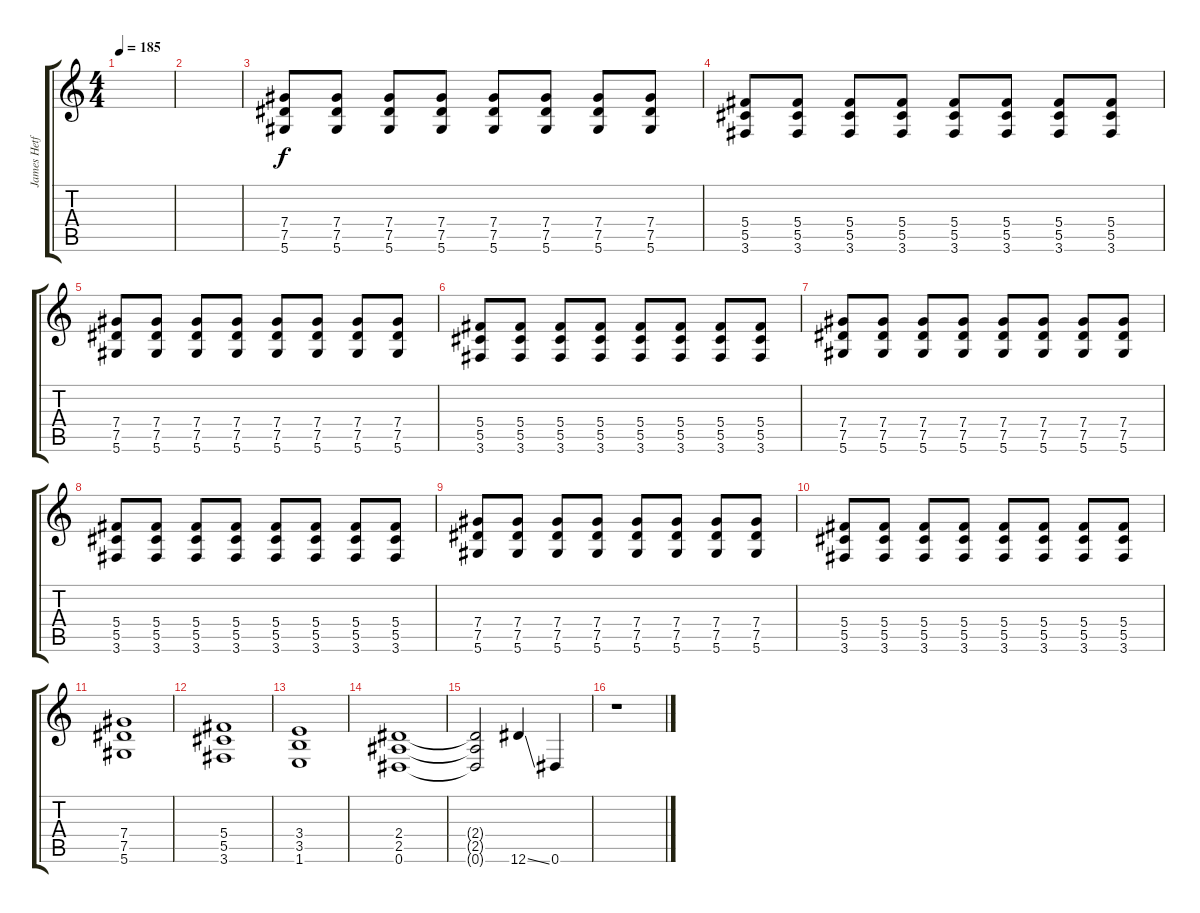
\track ("James Hetfield" "James Hetf") {instrument distortionguitar}
\staff {score tabs}
\tuning (Eb4 Bb3 Gb3 Db3 Ab2 Eb2) {hide}
\ts (4 4)
\tempo 185
\clef g2
\ks c
|
|
(7.4 7.5 5.6).8 (7.4 7.5 5.6).8 (7.4 7.5 5.6).8 (7.4 7.5 5.6).8 (7.4 7.5 5.6).8 (7.4 7.5 5.6).8 (7.4 7.5 5.6).8 (7.4 7.5 5.6).8 |
(5.4 5.5 3.6).8 (5.4 5.5 3.6).8 (5.4 5.5 3.6).8 (5.4 5.5 3.6).8 (5.4 5.5 3.6).8 (5.4 5.5 3.6).8 (5.4 5.5 3.6).8 (5.4 5.5 3.6).8 |
(7.4 7.5 5.6).8 (7.4 7.5 5.6).8 (7.4 7.5 5.6).8 (7.4 7.5 5.6).8 (7.4 7.5 5.6).8 (7.4 7.5 5.6).8 (7.4 7.5 5.6).8 (7.4 7.5 5.6).8 |
(5.4 5.5 3.6).8 (5.4 5.5 3.6).8 (5.4 5.5 3.6).8 (5.4 5.5 3.6).8 (5.4 5.5 3.6).8 (5.4 5.5 3.6).8 (5.4 5.5 3.6).8 (5.4 5.5 3.6).8 |
(7.4 7.5 5.6).8 (7.4 7.5 5.6).8 (7.4 7.5 5.6).8 (7.4 7.5 5.6).8 (7.4 7.5 5.6).8 (7.4 7.5 5.6).8 (7.4 7.5 5.6).8 (7.4 7.5 5.6).8 |
(5.4 5.5 3.6).8 (5.4 5.5 3.6).8 (5.4 5.5 3.6).8 (5.4 5.5 3.6).8 (5.4 5.5 3.6).8 (5.4 5.5 3.6).8 (5.4 5.5 3.6).8 (5.4 5.5 3.6).8 |
(7.4 7.5 5.6).8 (7.4 7.5 5.6).8 (7.4 7.5 5.6).8 (7.4 7.5 5.6).8 (7.4 7.5 5.6).8 (7.4 7.5 5.6).8 (7.4 7.5 5.6).8 (7.4 7.5 5.6).8 |
(5.4 5.5 3.6).8 (5.4 5.5 3.6).8 (5.4 5.5 3.6).8 (5.4 5.5 3.6).8 (5.4 5.5 3.6).8 (5.4 5.5 3.6).8 (5.4 5.5 3.6).8 (5.4 5.5 3.6).8 |
(7.4 7.5 5.6).1 |
(5.4 5.5 3.6).1 |
(3.4 3.5 1.6).1 |
(2.4 2.5 0.6).1 |
(2.4{t} 2.5{t} 0.6{t}).2 12.6{ss}.4 0.6.4 |
r.1
